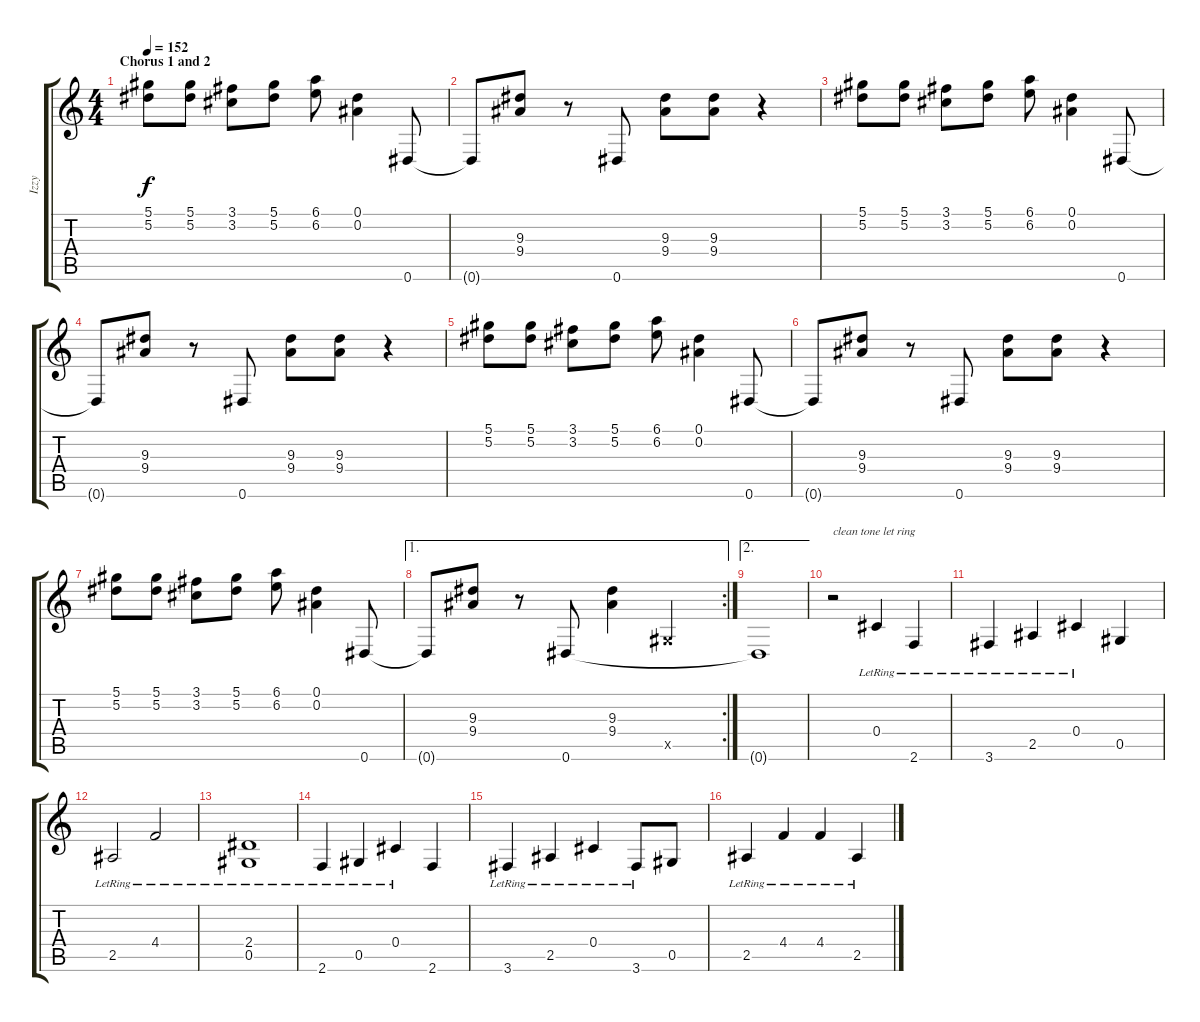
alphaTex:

\track ("Izzy" "Izzy") {instrument distortionguitar}
\staff {score tabs}
\tuning (Eb4 Bb3 Gb3 Db3 Ab2 Eb2) {hide}
\ts (4 4)
\section ("" "Chorus 1 and 2")
\tempo 152
\clef g2
\ks c
(5.1 5.2).8{dy f} (5.1 5.2).8 (3.1 3.2).8 (5.1 5.2).8 (6.1 6.2).8 (0.1 0.2).4 0.6.8 |
0.6{t}.8 (9.3 9.4).8 r.8 0.6.8 (9.3 9.4).8 (9.3 9.4).8 r.4 |
(5.1 5.2).8 (5.1 5.2).8 (3.1 3.2).8 (5.1 5.2).8 (6.1 6.2).8 (0.1 0.2).4 0.6.8 |
0.6{t}.8 (9.3 9.4).8 r.8 0.6.8 (9.3 9.4).8 (9.3 9.4).8 r.4 |
(5.1 5.2).8 (5.1 5.2).8 (3.1 3.2).8 (5.1 5.2).8 (6.1 6.2).8 (0.1 0.2).4 0.6.8 |
0.6{t}.8 (9.3 9.4).8 r.8 0.6.8 (9.3 9.4).8 (9.3 9.4).8 r.4 |
(5.1 5.2).8 (5.1 5.2).8 (3.1 3.2).8 (5.1 5.2).8 (6.1 6.2).8 (0.1 0.2).4 0.6.8 |
\ae 1
\rc 2
0.6{t}.8 (9.3 9.4).8 r.8 0.6.8 (9.3 9.4).4 0.5{x}.4 |
\ae 2
0.6{t}.1{volume 0} |
r.2{txt "clean tone let ring" volume 10 instrument electricguitarclean} 0.4{lr}.4 2.6{lr}.4 |
3.6{lr}.4 2.5{lr}.4 0.4{lr}.4 0.5.4 |
2.5{lr}.2 4.4{lr}.2 |
(2.4{lr} 0.5).1 |
2.6{lr}.4 0.5{lr}.4 0.4{lr}.4 2.6.4 |
3.6{lr}.4 2.5{lr}.4 0.4{lr}.4 3.6{lr}.8 0.5.8 |
2.5{lr}.4 4.4{lr}.4 4.4{lr}.4 2.5{lr}.4
